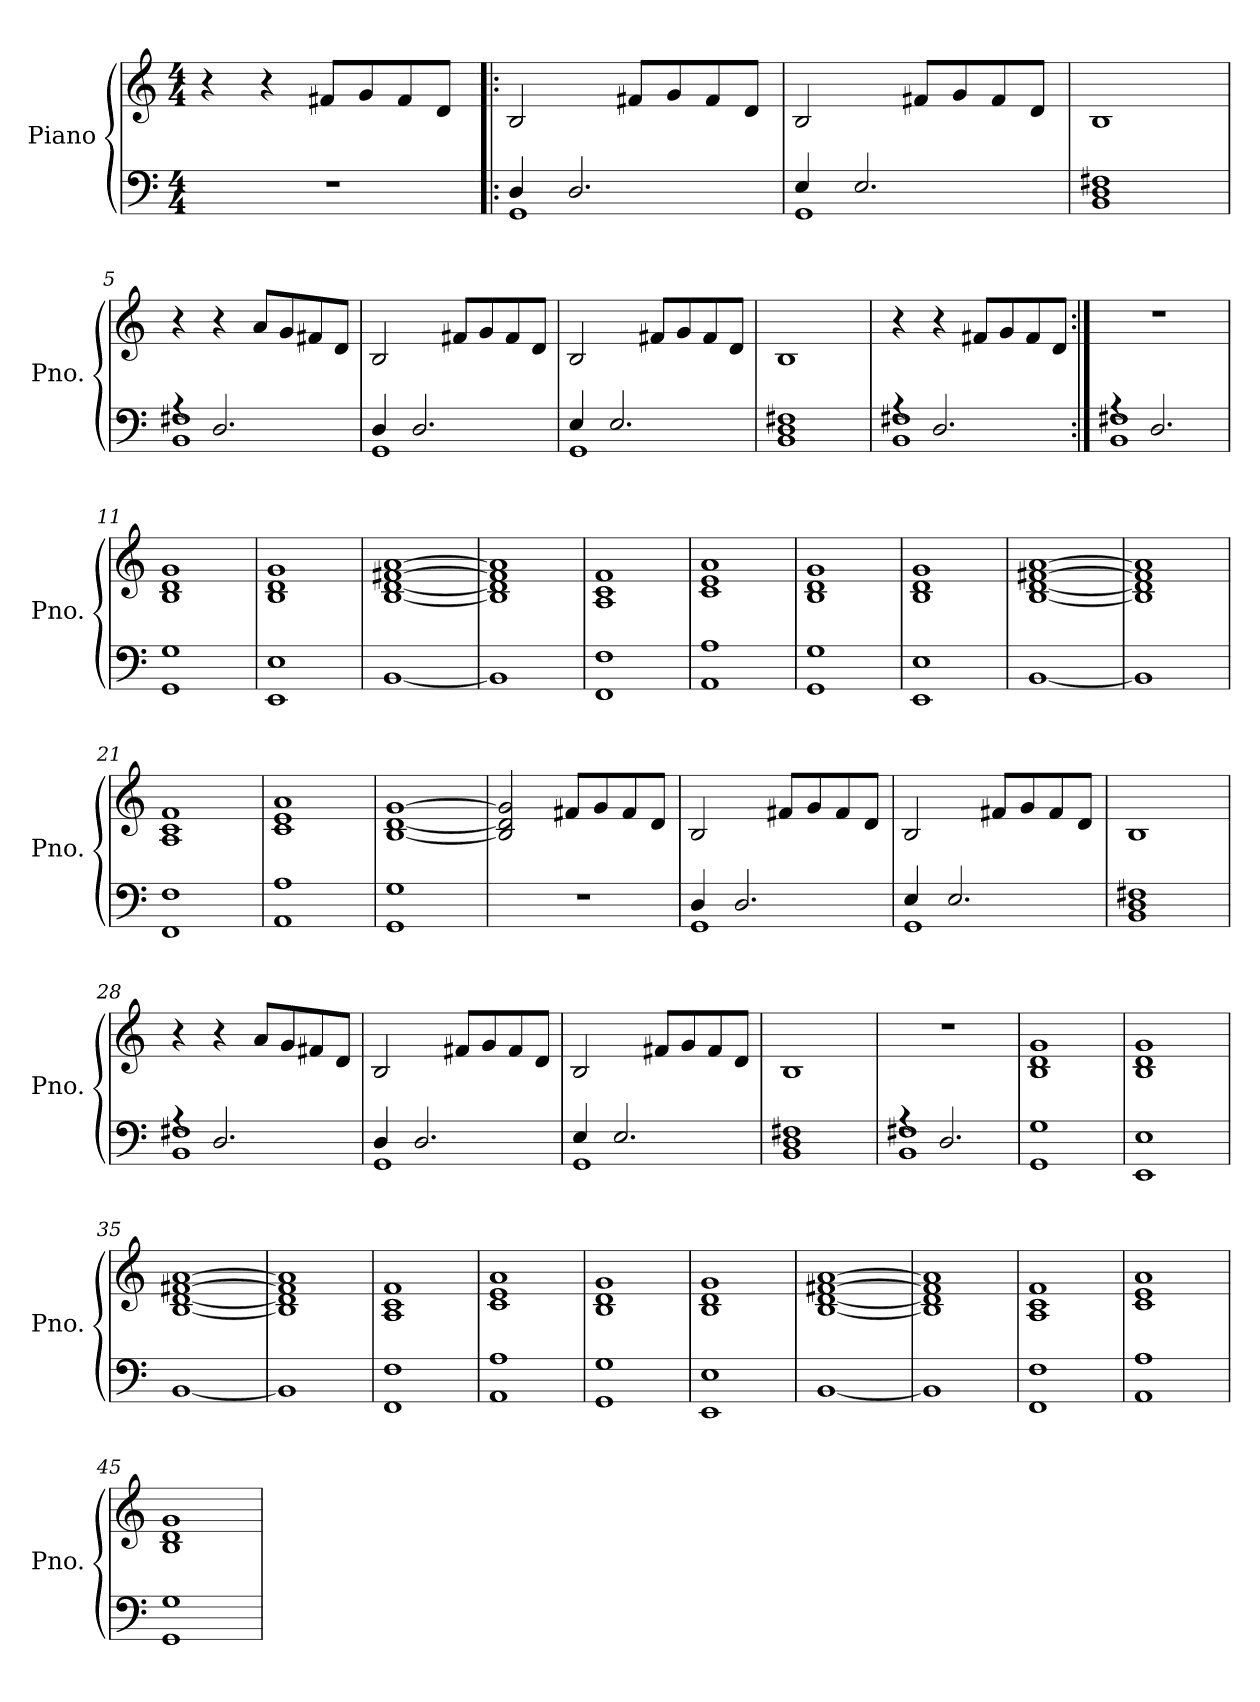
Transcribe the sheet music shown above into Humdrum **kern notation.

**kern	**kern
*part1	*part1
*staff2	*staff1
*I"Piano	*
*I'Pno.	*
*clefF4	*clefG2
*k[]	*k[]
*M4/4	*M4/4
*MM145	*MM145
=1	=1
1r	4r
.	4r
.	8f#X/L
.	8g/
.	8f#/
.	8d/J
=2!|:	=2!|:
*^	*
4D/	1GG	2B/
2.D/	.	.
.	.	8f#X/L
.	.	8g/
.	.	8f#/
.	.	8d/J
=3	=3	=3
4E/	1GG	2B/
2.E/	.	.
.	.	8f#X/L
.	.	8g/
.	.	8f#/
.	.	8d/J
*v	*v	*
=4	=4
1BB 1D 1F#X	1B
=5	=5
*^	*
4rA	1BB 1F#X	4r
2.D/	.	4r
.	.	8a/L
.	.	8g/
.	.	8f#X/
.	.	8d/J
=6	=6	=6
4D/	1GG	2B/
2.D/	.	.
.	.	8f#X/L
.	.	8g/
.	.	8f#/
.	.	8d/J
=7	=7	=7
4E/	1GG	2B/
2.E/	.	.
.	.	8f#X/L
.	.	8g/
.	.	8f#/
.	.	8d/J
*v	*v	*
!!LO:LB:g=z
=8	=8
1BB 1D 1F#X	1B
=9	=9
*^	*
4rA	1BB 1F#X	4r
2.D/	.	4r
.	.	8f#X/L
.	.	8g/
.	.	8f#/
.	.	8d/J
=10:|!	=10:|!	=10:|!
4rA	1BB 1F#X	1r
2.D/	.	.
*v	*v	*
=11	=11
1GG 1G	1B 1d 1g
=12	=12
1EE 1E	1B 1d 1g
=13	=13
[1BB	[1B [1d [1f#X [1a
=14	=14
1BB]	1B] 1d] 1f#] 1a]
=15	=15
1FF 1F	1A 1c 1f
=16	=16
1AA 1A	1c 1e 1a
=17	=17
1GG 1G	1B 1d 1g
=18	=18
1EE 1E	1B 1d 1g
=19	=19
[1BB	[1B [1d [1f#X [1a
=20	=20
1BB]	1B] 1d] 1f#] 1a]
=21	=21
1FF 1F	1A 1c 1f
!!LO:LB:g=z
=22	=22
1AA 1A	1c 1e 1a
=23	=23
1GG 1G	[1B [1d [1g
=24	=24
1r	2B/] 2d/] 2g/]
.	8f#X/L
.	8g/
.	8f#/
.	8d/J
=25	=25
*^	*
4D/	1GG	2B/
2.D/	.	.
.	.	8f#X/L
.	.	8g/
.	.	8f#/
.	.	8d/J
=26	=26	=26
4E/	1GG	2B/
2.E/	.	.
.	.	8f#X/L
.	.	8g/
.	.	8f#/
.	.	8d/J
*v	*v	*
=27	=27
1BB 1D 1F#X	1B
=28	=28
*^	*
4rA	1BB 1F#X	4r
2.D/	.	4r
.	.	8a/L
.	.	8g/
.	.	8f#X/
.	.	8d/J
=29	=29	=29
4D/	1GG	2B/
2.D/	.	.
.	.	8f#X/L
.	.	8g/
.	.	8f#/
.	.	8d/J
!!LO:LB:g=z
=30	=30	=30
4E/	1GG	2B/
2.E/	.	.
.	.	8f#X/L
.	.	8g/
.	.	8f#/
.	.	8d/J
*v	*v	*
=31	=31
1BB 1D 1F#X	1B
=32	=32
*^	*
4rA	1BB 1F#X	1r
2.D/	.	.
*v	*v	*
=33	=33
1GG 1G	1B 1d 1g
=34	=34
1EE 1E	1B 1d 1g
=35	=35
[1BB	[1B [1d [1f#X [1a
=36	=36
1BB]	1B] 1d] 1f#] 1a]
=37	=37
1FF 1F	1A 1c 1f
=38	=38
1AA 1A	1c 1e 1a
=39	=39
1GG 1G	1B 1d 1g
=40	=40
1EE 1E	1B 1d 1g
=41	=41
[1BB	[1B [1d [1f#X [1a
=42	=42
1BB]	1B] 1d] 1f#] 1a]
=43	=43
1FF 1F	1A 1c 1f
=44	=44
1AA 1A	1c 1e 1a
!!LO:LB:g=z
=45	=45
1GG 1G	1B 1d 1g
=	=
*-	*-
